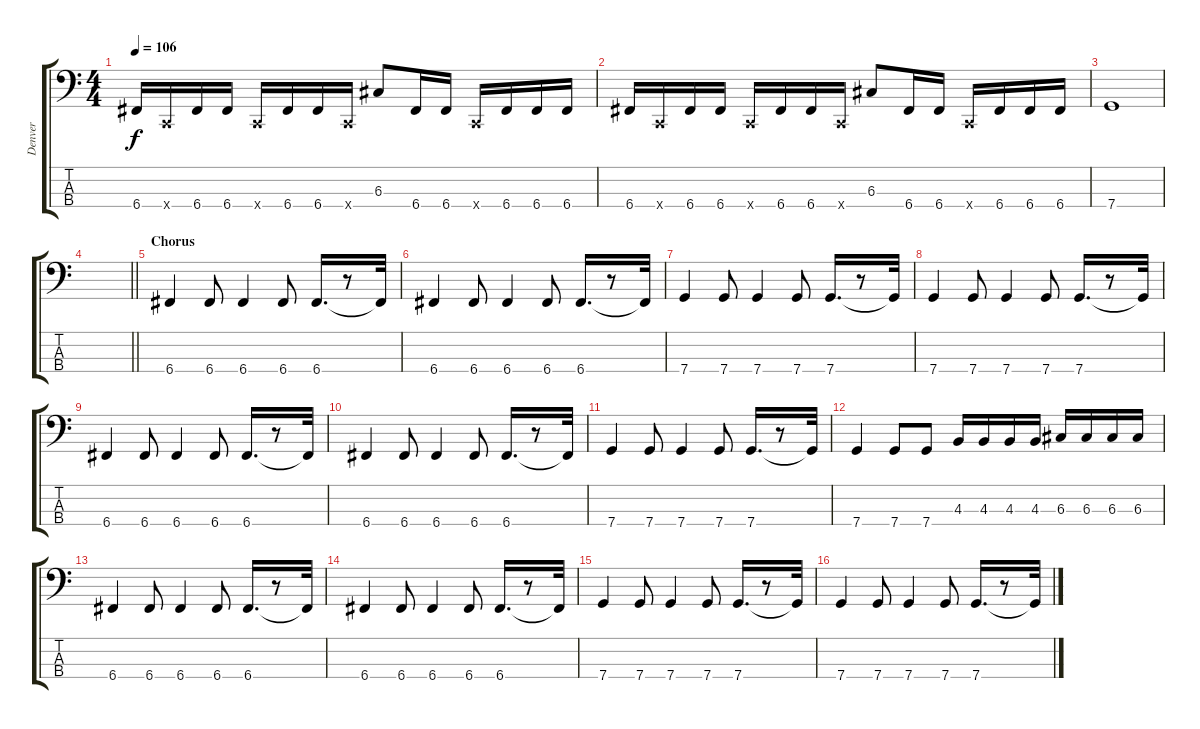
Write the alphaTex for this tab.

\track ("Denver" "Denver") {instrument slapbass2}
\staff {score tabs}
\tuning (F2 C2 G1 C1) {hide}
\ts (4 4)
\tempo 106
\clef f4
\ks c
6.4.16{dy f} 0.4{x}.16 6.4.16 6.4.16 0.4{x}.16 6.4.16 6.4.16 0.4{x}.16 6.3.8 6.4.16 6.4.16 0.4{x}.16 6.4.16 6.4.16 6.4.16 |
6.4.16 0.4{x}.16 6.4.16 6.4.16 0.4{x}.16 6.4.16 6.4.16 0.4{x}.16 6.3.8 6.4.16 6.4.16 0.4{x}.16 6.4.16 6.4.16 6.4.16 |
7.4.1 |
\barLineRight lightlight
|
\section ("" "Chorus")
6.4.4{instrument slapbass2} 6.4.8 6.4.4 6.4.8 6.4.16{d} r.8 6.4{t}.32 |
6.4.4 6.4.8 6.4.4 6.4.8 6.4.16{d} r.8 6.4{t}.32 |
7.4.4 7.4.8 7.4.4 7.4.8 7.4.16{d} r.8 7.4{t}.32 |
7.4.4 7.4.8 7.4.4 7.4.8 7.4.16{d} r.8 7.4{t}.32 |
6.4.4 6.4.8 6.4.4 6.4.8 6.4.16{d} r.8 6.4{t}.32 |
6.4.4 6.4.8 6.4.4 6.4.8 6.4.16{d} r.8 6.4{t}.32 |
7.4.4 7.4.8 7.4.4 7.4.8 7.4.16{d} r.8 7.4{t}.32 |
7.4.4 7.4.8 7.4.8 4.3.16 4.3.16 4.3.16 4.3.16 6.3.16 6.3.16 6.3.16 6.3.16 |
6.4.4{instrument slapbass2} 6.4.8 6.4.4 6.4.8 6.4.16{d} r.8 6.4{t}.32 |
6.4.4 6.4.8 6.4.4 6.4.8 6.4.16{d} r.8 6.4{t}.32 |
7.4.4 7.4.8 7.4.4 7.4.8 7.4.16{d} r.8 7.4{t}.32 |
7.4.4 7.4.8 7.4.4 7.4.8 7.4.16{d} r.8 7.4{t}.32
